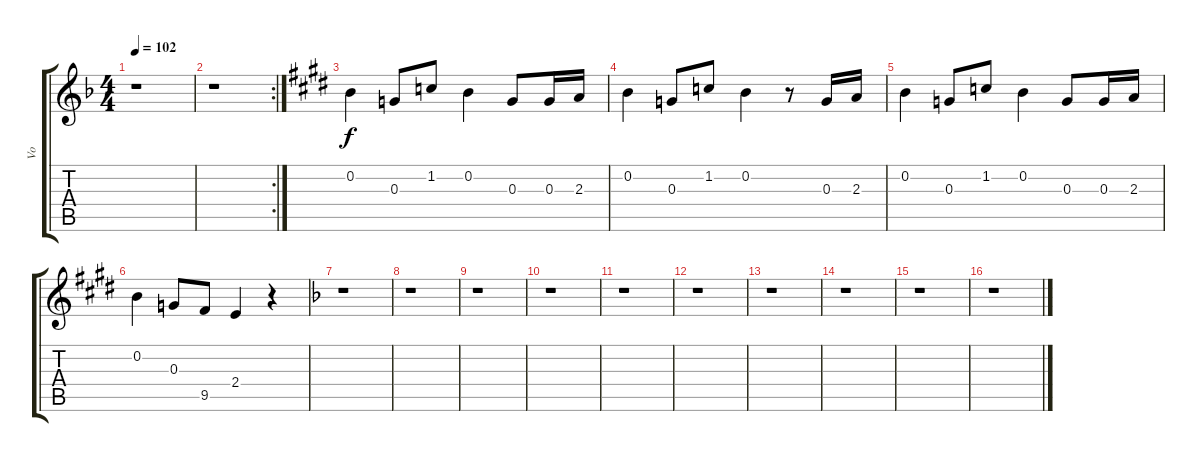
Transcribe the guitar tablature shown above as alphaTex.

\track ("Vo" "Vo") {instrument overdrivenguitar}
\staff {score tabs}
\tuning (E4 B3 G3 D3 A2 E2) {hide}
\ts (4 4)
\tempo 102
\clef g2
\ks f
r.1{dy f} |
\rc 2
r.1 |
\ks e
0.2.4 0.3.8 1.2.8 0.2.4 0.3.8 0.3.16 2.3.16 |
0.2.4 0.3.8 1.2.8 0.2.4 r.8 0.3.16 2.3.16 |
0.2.4 0.3.8 1.2.8 0.2.4 0.3.8 0.3.16 2.3.16 |
0.2.4 0.3.8 9.5.8 2.4.4 r.4 |
\ks f
r.1 |
r.1 |
r.1 |
r.1 |
r.1 |
r.1 |
r.1 |
r.1 |
r.1 |
r.1
